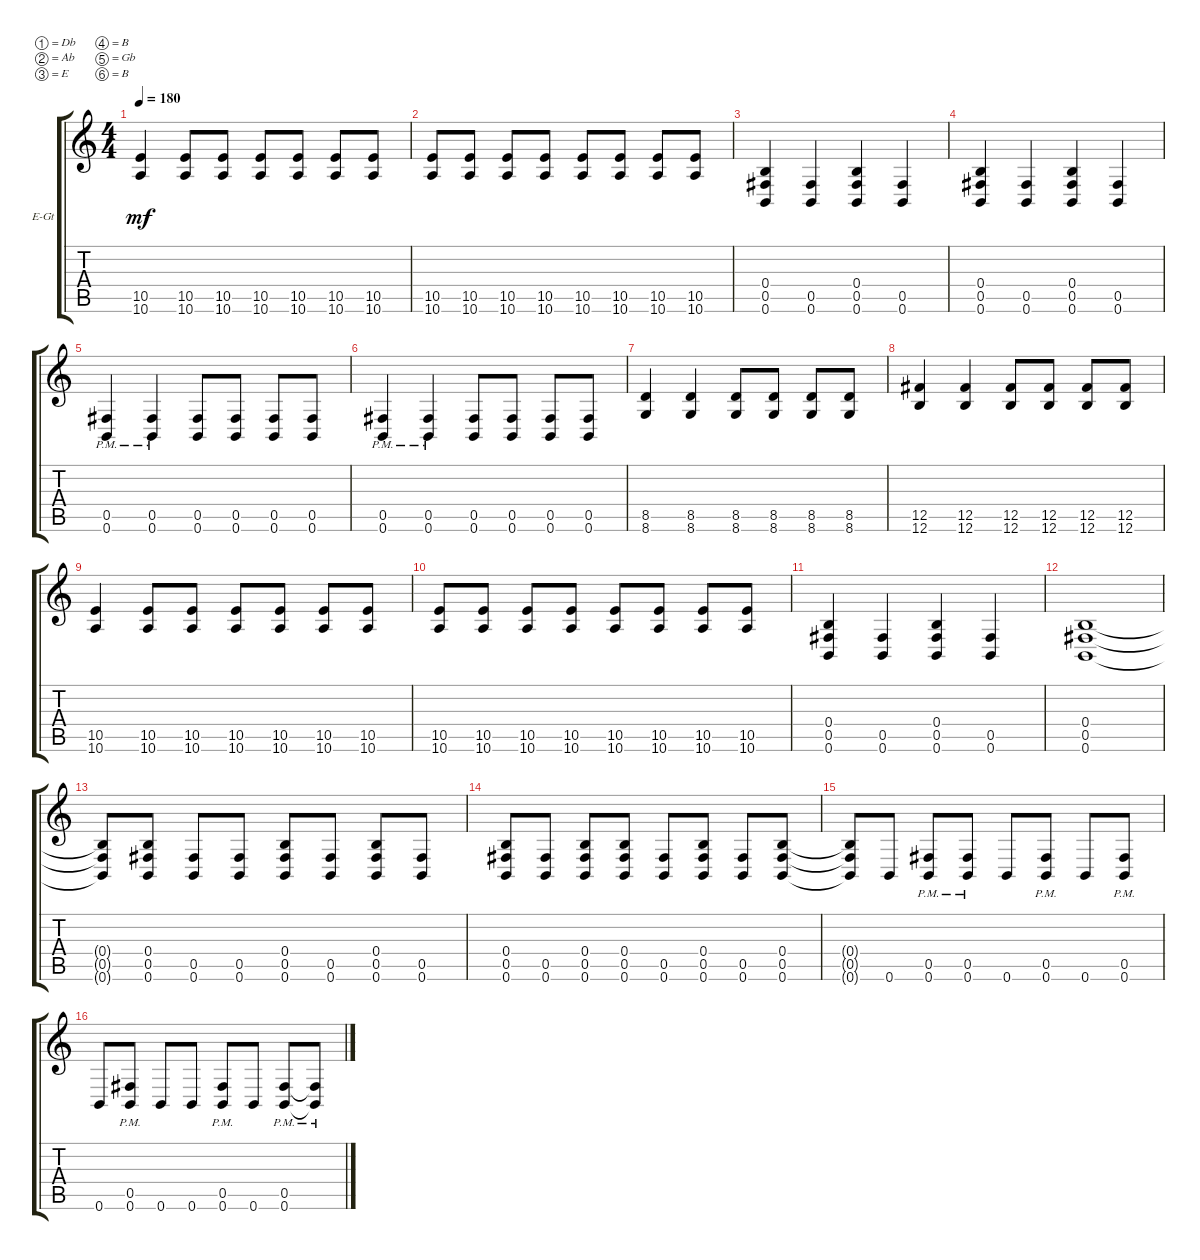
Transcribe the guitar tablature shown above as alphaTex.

\defaultSystemsLayout 4
\bracketExtendMode groupsimilarinstruments
\firstSystemTrackNameOrientation horizontal
\otherSystemsTrackNameOrientation horizontal
\track ("Electric Guitar" "E-Gt") {instrument distortionguitar}
\staff {score tabs}
\tuning (Db4 Ab3 E3 B2 Gb2 B1)
\ts (4 4)
\tempo 180
\clef g2
\ks c
(10.6 10.5).4{dy mf} (10.6 10.5).8 (10.6 10.5).8 (10.6 10.5).8 (10.6 10.5).8 (10.6 10.5).8 (10.6 10.5).8 |
(10.5 10.6).8 (10.5 10.6).8 (10.5 10.6).8 (10.5 10.6).8 (10.5 10.6).8 (10.5 10.6).8 (10.5 10.6).8 (10.6 10.5).8 |
(0.6 0.5 0.4).4 (0.6 0.5).4 (0.6 0.5 0.4).4 (0.6 0.5).4 |
(0.6 0.5 0.4).4 (0.6 0.5).4 (0.6 0.5 0.4).4 (0.6 0.5).4 |
(0.6{pm} 0.5{pm}).4 (0.6{pm} 0.5{pm}).4 (0.6 0.5).8 (0.6 0.5).8 (0.6 0.5).8 (0.6 0.5).8 |
(0.6{pm} 0.5{pm}).4 (0.6{pm} 0.5{pm}).4 (0.6 0.5).8 (0.6 0.5).8 (0.6 0.5).8 (0.6 0.5).8 |
(8.6 8.5).4 (8.6 8.5).4 (8.6 8.5).8 (8.6 8.5).8 (8.6 8.5).8 (8.6 8.5).8 |
(12.6 12.5).4 (12.6 12.5).4 (12.6 12.5).8 (12.6 12.5).8 (12.6 12.5).8 (12.6 12.5).8 |
(10.6 10.5).4 (10.6 10.5).8 (10.6 10.5).8 (10.6 10.5).8 (10.6 10.5).8 (10.6 10.5).8 (10.6 10.5).8 |
(10.5 10.6).8 (10.5 10.6).8 (10.5 10.6).8 (10.5 10.6).8 (10.5 10.6).8 (10.5 10.6).8 (10.5 10.6).8 (10.6 10.5).8 |
(0.6 0.5 0.4).4 (0.6 0.5).4 (0.6 0.5 0.4).4 (0.6 0.5).4 |
(0.4 0.5 0.6).1 |
(0.5{t} 0.4{t} 0.6{t}).8 (0.4 0.5 0.6).8 (0.6 0.5).8 (0.5 0.6).8 (0.6 0.4 0.5).8 (0.5 0.6).8 (0.6 0.5 0.4).8 (0.6 0.5).8 |
(0.4 0.5 0.6).8 (0.6 0.5).8 (0.4 0.5 0.6).8 (0.6 0.5 0.4).8 (0.6 0.5).8 (0.5 0.6 0.4).8 (0.5 0.6).8 (0.6 0.5 0.4).8 |
(0.5{t} 0.4{t} 0.6{t}).8 0.6.8 (0.6{pm} 0.5{pm}).8 (0.6{pm} 0.5{pm}).8 0.6.8 (0.6{pm} 0.5{pm}).8 0.6.8 (0.6{pm} 0.5{pm}).8 |
0.6.8 (0.6{pm} 0.5{pm}).8 0.6.8 0.6.8 (0.6{pm} 0.5{pm}).8 0.6.8 (0.6{pm} 0.5{pm}).8 (0.6{pm t} 0.5{pm t}).8
